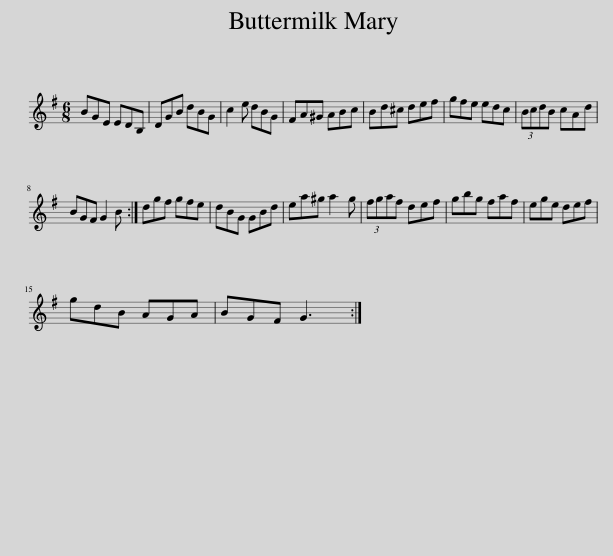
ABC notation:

X:1
L:1/8
M:6/8
I:linebreak $
K:G
V:1 treble
V:1
 BGE EDB, | DGB dBG | c2 e dBG | FA^G ABc | Bd^c def | %5
 gfe edc | (3BcdB cAd |$ BGF G2 B :| dgf gfe | dBG GBd | %10
 ea^g a2 g | (3fgaf def | gbg faf | ege def |$ gdB AGA | %15
 BGF G3 :| %16
